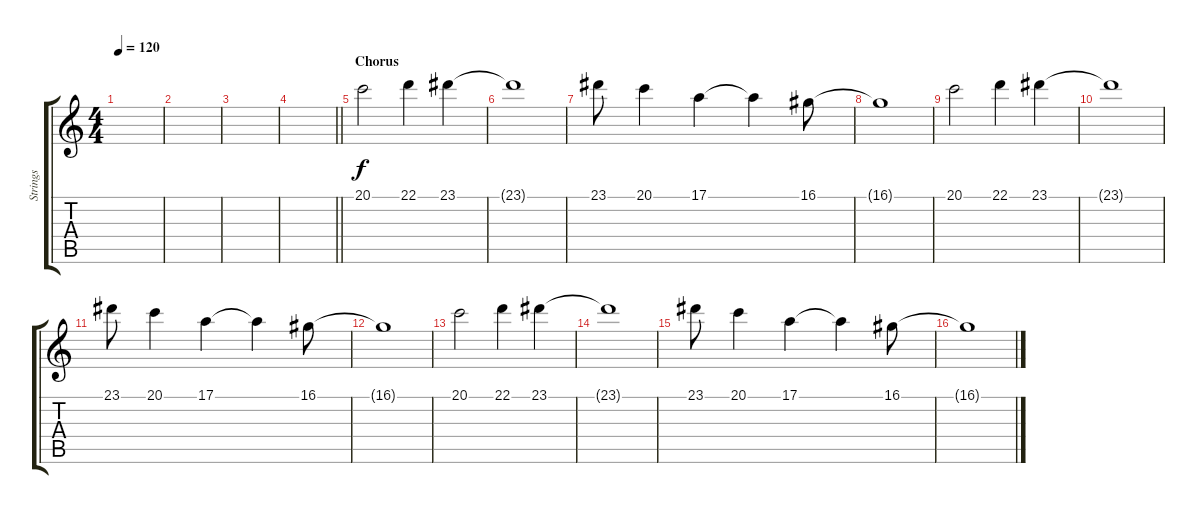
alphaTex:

\track ("Strings" "Strings") {instrument stringensemble1}
\staff {score tabs}
\tuning (E4 B3 G3 D3 A2 E2) {hide}
\ts (4 4)
\tempo 120
\clef g2
\ks c
|
|
|
\barLineRight lightlight
|
\section ("" "Chorus")
20.1.2{volume 13} 22.1.4 23.1.4 |
23.1{t}.1 |
23.1.8 20.1.4 17.1.4 17.1{t}.4 16.1.8 |
16.1{t}.1 |
20.1.2 22.1.4 23.1.4 |
23.1{t}.1 |
23.1.8 20.1.4 17.1.4 17.1{t}.4 16.1.8 |
16.1{t}.1 |
20.1.2 22.1.4 23.1.4 |
23.1{t}.1 |
23.1.8 20.1.4 17.1.4 17.1{t}.4 16.1.8 |
16.1{t}.1
